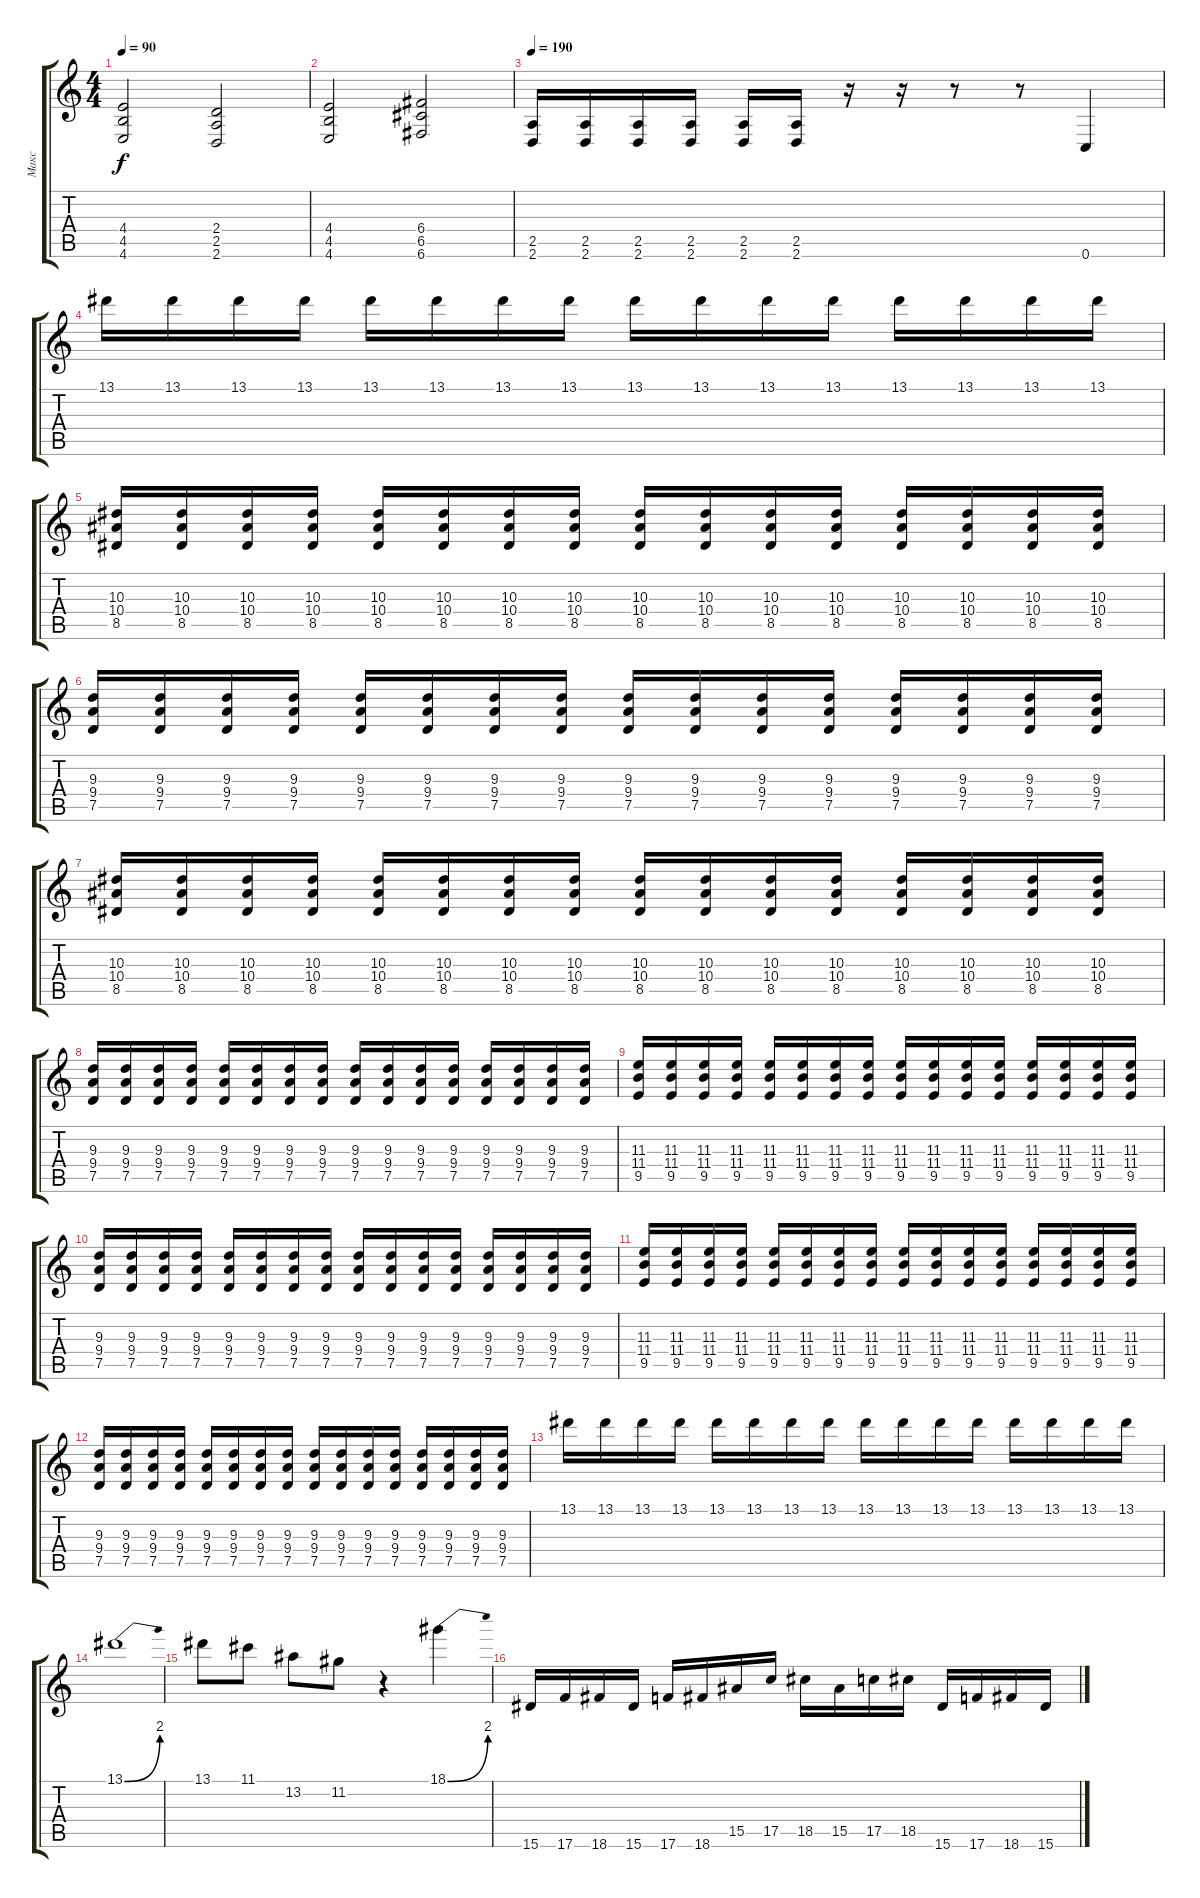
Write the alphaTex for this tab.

\track ("Макс" "Макс") {instrument distortionguitar}
\staff {score tabs}
\tuning (D4 A3 F3 C3 G2 C2) {hide}
\ts (4 4)
\tempo 90
\clef g2
\ks c
(4.4 4.5 4.6).2{dy f} (2.4 2.5 2.6).2 |
(4.4 4.5 4.6).2 (6.4 6.5 6.6).2 |
\tempo 190
(2.5 2.6).16{instrument distortionguitar} (2.5 2.6).16 (2.5 2.6).16 (2.5 2.6).16 (2.5 2.6).16 (2.5 2.6).16 r.16 r.16 r.8 r.8 0.6.4 |
13.1.16 13.1.16 13.1.16 13.1.16 13.1.16 13.1.16 13.1.16 13.1.16 13.1.16 13.1.16 13.1.16 13.1.16 13.1.16 13.1.16 13.1.16 13.1.16 |
(10.3 10.4 8.5).16 (10.3 10.4 8.5).16 (10.3 10.4 8.5).16 (10.3 10.4 8.5).16 (10.3 10.4 8.5).16 (10.3 10.4 8.5).16 (10.3 10.4 8.5).16 (10.3 10.4 8.5).16 (10.3 10.4 8.5).16 (10.3 10.4 8.5).16 (10.3 10.4 8.5).16 (10.3 10.4 8.5).16 (10.3 10.4 8.5).16 (10.3 10.4 8.5).16 (10.3 10.4 8.5).16 (10.3 10.4 8.5).16 |
(9.3 9.4 7.5).16 (9.3 9.4 7.5).16 (9.3 9.4 7.5).16 (9.3 9.4 7.5).16 (9.3 9.4 7.5).16 (9.3 9.4 7.5).16 (9.3 9.4 7.5).16 (9.3 9.4 7.5).16 (9.3 9.4 7.5).16 (9.3 9.4 7.5).16 (9.3 9.4 7.5).16 (9.3 9.4 7.5).16 (9.3 9.4 7.5).16 (9.3 9.4 7.5).16 (9.3 9.4 7.5).16 (9.3 9.4 7.5).16 |
(10.3 10.4 8.5).16 (10.3 10.4 8.5).16 (10.3 10.4 8.5).16 (10.3 10.4 8.5).16 (10.3 10.4 8.5).16 (10.3 10.4 8.5).16 (10.3 10.4 8.5).16 (10.3 10.4 8.5).16 (10.3 10.4 8.5).16 (10.3 10.4 8.5).16 (10.3 10.4 8.5).16 (10.3 10.4 8.5).16 (10.3 10.4 8.5).16 (10.3 10.4 8.5).16 (10.3 10.4 8.5).16 (10.3 10.4 8.5).16 |
(9.3 9.4 7.5).16 (9.3 9.4 7.5).16 (9.3 9.4 7.5).16 (9.3 9.4 7.5).16 (9.3 9.4 7.5).16 (9.3 9.4 7.5).16 (9.3 9.4 7.5).16 (9.3 9.4 7.5).16 (9.3 9.4 7.5).16 (9.3 9.4 7.5).16 (9.3 9.4 7.5).16 (9.3 9.4 7.5).16 (9.3 9.4 7.5).16 (9.3 9.4 7.5).16 (9.3 9.4 7.5).16 (9.3 9.4 7.5).16 |
(11.3 11.4 9.5).16 (11.3 11.4 9.5).16 (11.3 11.4 9.5).16 (11.3 11.4 9.5).16 (11.3 11.4 9.5).16 (11.3 11.4 9.5).16 (11.3 11.4 9.5).16 (11.3 11.4 9.5).16 (11.3 11.4 9.5).16 (11.3 11.4 9.5).16 (11.3 11.4 9.5).16 (11.3 11.4 9.5).16 (11.3 11.4 9.5).16 (11.3 11.4 9.5).16 (11.3 11.4 9.5).16 (11.3 11.4 9.5).16 |
(9.3 9.4 7.5).16 (9.3 9.4 7.5).16 (9.3 9.4 7.5).16 (9.3 9.4 7.5).16 (9.3 9.4 7.5).16 (9.3 9.4 7.5).16 (9.3 9.4 7.5).16 (9.3 9.4 7.5).16 (9.3 9.4 7.5).16 (9.3 9.4 7.5).16 (9.3 9.4 7.5).16 (9.3 9.4 7.5).16 (9.3 9.4 7.5).16 (9.3 9.4 7.5).16 (9.3 9.4 7.5).16 (9.3 9.4 7.5).16 |
(11.3 11.4 9.5).16 (11.3 11.4 9.5).16 (11.3 11.4 9.5).16 (11.3 11.4 9.5).16 (11.3 11.4 9.5).16 (11.3 11.4 9.5).16 (11.3 11.4 9.5).16 (11.3 11.4 9.5).16 (11.3 11.4 9.5).16 (11.3 11.4 9.5).16 (11.3 11.4 9.5).16 (11.3 11.4 9.5).16 (11.3 11.4 9.5).16 (11.3 11.4 9.5).16 (11.3 11.4 9.5).16 (11.3 11.4 9.5).16 |
(9.3 9.4 7.5).16 (9.3 9.4 7.5).16 (9.3 9.4 7.5).16 (9.3 9.4 7.5).16 (9.3 9.4 7.5).16 (9.3 9.4 7.5).16 (9.3 9.4 7.5).16 (9.3 9.4 7.5).16 (9.3 9.4 7.5).16 (9.3 9.4 7.5).16 (9.3 9.4 7.5).16 (9.3 9.4 7.5).16 (9.3 9.4 7.5).16 (9.3 9.4 7.5).16 (9.3 9.4 7.5).16 (9.3 9.4 7.5).16 |
13.1.16 13.1.16 13.1.16 13.1.16 13.1.16 13.1.16 13.1.16 13.1.16 13.1.16 13.1.16 13.1.16 13.1.16 13.1.16 13.1.16 13.1.16 13.1.16 |
13.1{be (bend 0 0 60 8)}.1 |
13.1.8 11.1.8 13.2.8 11.2.8 r.4 18.1{be (bend 0 0 60 8)}.4 |
15.6.16 17.6.16 18.6.16 15.6.16 17.6.16 18.6.16 15.5.16 17.5.16 18.5.16 15.5.16 17.5.16 18.5.16 15.6.16 17.6.16 18.6.16 15.6.16
